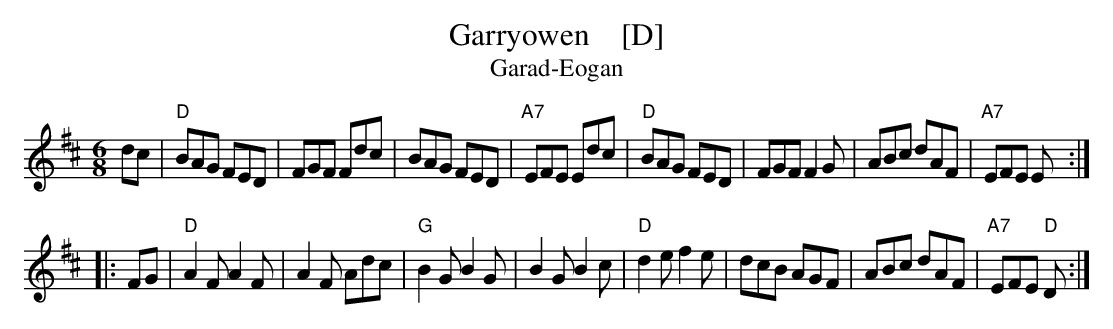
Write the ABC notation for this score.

X:1
T: Garryowen    [D]
T: Garad-Eogan
M: 6/8
L: 1/8
K: D
dc \
| "D"BAG FED | FGF Fdc | BAG FED | "A7"EFE Edc \
| "D"BAG FED | FGF F2G | ABc dAF | "A7"EFE E :|
|: FG \
| "D"A2F A2F | A2F Adc | "G"B2G B2G | B2G B2c \
| "D"d2e f2e | dcB AGF | ABc dAF | "A7"EFE "D"D :|
